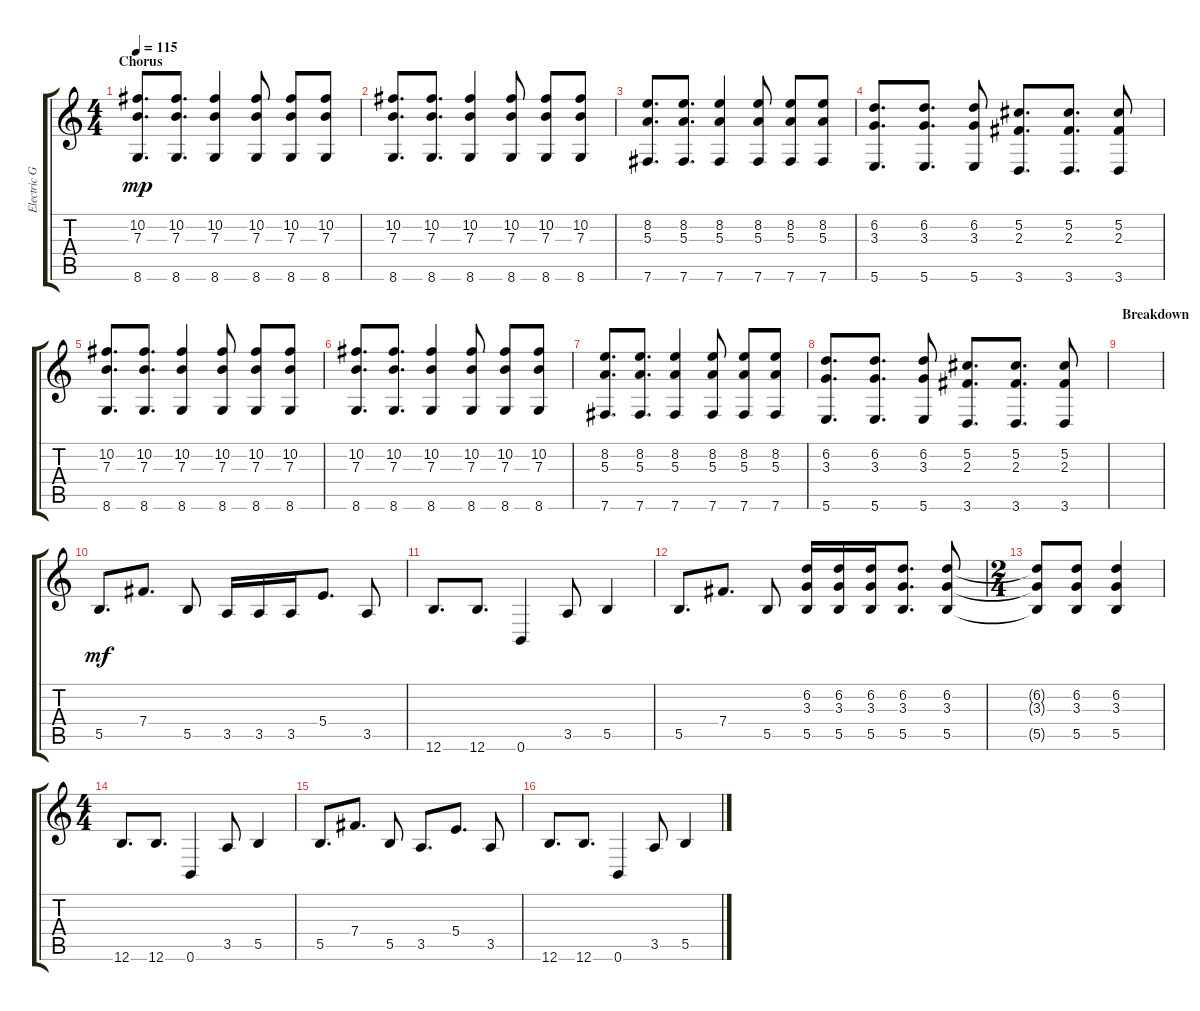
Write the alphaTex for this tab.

\track ("Electric Guitar" "Electric G") {instrument overdrivenguitar}
\staff {score tabs}
\tuning (Db4 Ab3 E3 B2 Gb2 B1) {hide}
\ts (4 4)
\section ("" "Chorus")
\tempo 115
\clef g2
\ks c
(10.2 7.3 8.6).8{d dy mp} (10.2 7.3 8.6).8{d} (10.2 7.3 8.6).4 (10.2 7.3 8.6).8 (10.2 7.3 8.6).8 (10.2 7.3 8.6).8 |
(10.2 7.3 8.6).8{d} (10.2 7.3 8.6).8{d} (10.2 7.3 8.6).4 (10.2 7.3 8.6).8 (10.2 7.3 8.6).8 (10.2 7.3 8.6).8 |
(8.2 5.3 7.6).8{d} (8.2 5.3 7.6).8{d} (8.2 5.3 7.6).4 (8.2 5.3 7.6).8 (8.2 5.3 7.6).8 (8.2 5.3 7.6).8 |
(6.2 3.3 5.6).8{d} (6.2 3.3 5.6).8{d} (6.2 3.3 5.6).8 (5.2 2.3 3.6).8{d} (5.2 2.3 3.6).8{d} (5.2 2.3 3.6).8 |
(10.2 7.3 8.6).8{d} (10.2 7.3 8.6).8{d} (10.2 7.3 8.6).4 (10.2 7.3 8.6).8 (10.2 7.3 8.6).8 (10.2 7.3 8.6).8 |
(10.2 7.3 8.6).8{d} (10.2 7.3 8.6).8{d} (10.2 7.3 8.6).4 (10.2 7.3 8.6).8 (10.2 7.3 8.6).8 (10.2 7.3 8.6).8 |
(8.2 5.3 7.6).8{d} (8.2 5.3 7.6).8{d} (8.2 5.3 7.6).4 (8.2 5.3 7.6).8 (8.2 5.3 7.6).8 (8.2 5.3 7.6).8 |
(6.2 3.3 5.6).8{d} (6.2 3.3 5.6).8{d} (6.2 3.3 5.6).8 (5.2 2.3 3.6).8{d} (5.2 2.3 3.6).8{d} (5.2 2.3 3.6).8 |
\section ("" "Breakdown")
|
5.5.8{d dy mf} 7.4.8{d} 5.5.8 3.5.16 3.5.16 3.5.16 5.4.8{d} 3.5.8 |
12.6.8{d} 12.6.8{d} 0.6.4 3.5.8 5.5.4 |
5.5.8{d} 7.4.8{d} 5.5.8 (6.2 3.3 5.5).16 (6.2 3.3 5.5).16 (6.2 3.3 5.5).16 (6.2 3.3 5.5).8{d} (6.2 3.3 5.5).8 |
\ts (2 4)
(6.2{t} 3.3{t} 5.5{t}).8 (6.2 3.3 5.5).8 (6.2 3.3 5.5).4 |
\ts (4 4)
12.6.8{d} 12.6.8{d} 0.6.4 3.5.8 5.5.4 |
5.5.8{d} 7.4.8{d} 5.5.8 3.5.8{d} 5.4.8{d} 3.5.8 |
12.6.8{d} 12.6.8{d} 0.6.4 3.5.8 5.5.4
